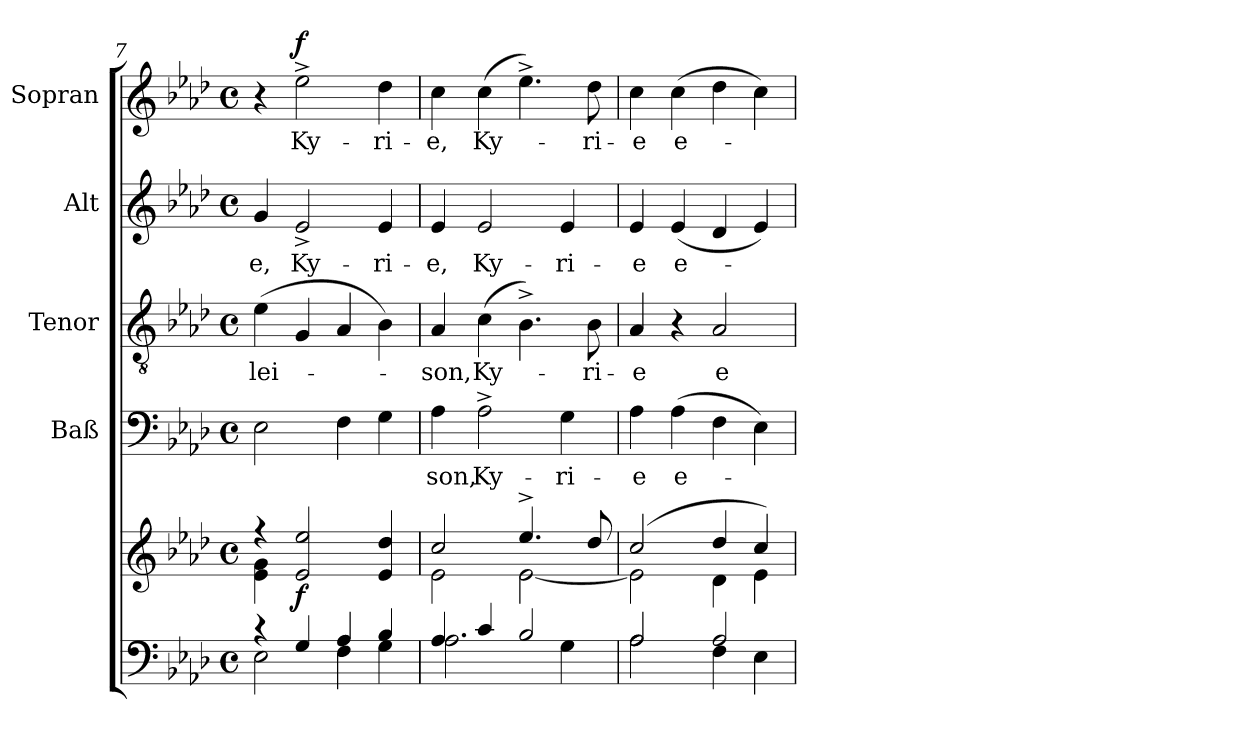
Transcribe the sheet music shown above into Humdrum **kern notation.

**kern	**kern	**dynam	**kern	**text	**kern	**text	**kern	**text	**kern	**text	**dynam
*part5	*part5	*part5	*part4	*part4	*part3	*part3	*part2	*part2	*part1	*part1	*part1
*staff6	*staff5	*staff5/6	*staff4	*staff4	*staff3	*staff3	*staff2	*staff2	*staff1	*staff1	*staff1
*	*	*	*I"Baß	*	*I"Tenor	*	*I"Alt	*	*I"Sopran	*	*
*	*	*	*I'Baß	*	*I'Ten	*	*I'Alt	*	*I'Sop	*	*
!!LO:LB:g=z
*clefF4	*clefG2	*	*clefF4	*	*clefGv2	*	*clefG2	*	*clefG2	*	*
*k[b-e-a-d-]	*k[b-e-a-d-]	*	*k[b-e-a-d-]	*	*k[b-e-a-d-]	*	*k[b-e-a-d-]	*	*k[b-e-a-d-]	*	*
*A-:	*A-:	*	*A-:	*	*A-:	*	*A-:	*	*A-:	*	*
*M4/4	*M4/4	*	*M4/4	*	*M4/4	*	*M4/4	*	*M4/4	*	*
*met(c)	*met(c)	*	*met(c)	*	*met(c)	*	*met(c)	*	*met(c)	*	*
=7	=7	=7	=7	=7	=7	=7	=7	=7	=7	=7	=7
*^	*^	*	*	*	*	*	*	*	*	*	*
!	!	!	!	!	!	!	!	!LO:LY:b	!	!LO:LY:b	!	!	!
4rc	2E-\	4rff	4e-\ 4g\	.	2E-\	.	(>4e-\	-lei-	4g/	-e,	4r	.	.
!	!	!	!	!LO:DY:b	!	!	!	!	!	!LO:LY:b	!	!LO:LY:b	!LO:DY:a
4G/	.	2e-/ 2ee-/	2.ryy	f	.	.	4G/	.	2e-^</	Ky-	2ee-^>\	Ky-	f
4A-/	4F\	.	.	.	4F\	.	4A-/	.	.	.	.	.	.
!	!	!	!	!	!	!	!	!	!	!LO:LY:b	!	!LO:LY:b	!
4B-/	4G\	4e-/ 4dd-/	.	.	4G\	.	4B-\)	.	4e-/	-ri-	4dd-\	-ri-	.
=8	=8	=8	=8	=8	=8	=8	=8	=8	=8	=8	=8	=8	=8
!	!	!	!	!	!	!LO:LY:b	!	!LO:LY:b	!	!LO:LY:b	!	!LO:LY:b	!
4A-/	2.A-\	2cc/	2e-\	.	4A-\	-son,	4A-/	-son,	4e-/	-e,	4cc\	-e,	.
!	!	!	!	!	!	!LO:LY:b	!	!LO:LY:b	!	!LO:LY:b	!	!LO:LY:b	!
4c/	.	.	.	.	2A-^>\	Ky-	(>4c\	Ky-	2e-/	Ky-	(>4cc\	Ky-	.
2B-/	.	4.ee-^>/	[<2e-\	.	.	.	4.B-^>\)	.	.	.	4.ee-^>\)	.	.
!	!	!	!	!	!	!LO:LY:b	!	!	!	!LO:LY:b	!	!	!
.	4G\	.	.	.	4G\	-ri-	.	.	4e-/	-ri-	.	.	.
!	!	!	!	!	!	!	!	!LO:LY:b	!	!	!	!LO:LY:b	!
.	.	8dd-/	.	.	.	.	8B-\	-ri-	.	.	8dd-\	-ri-	.
=9	=9	=9	=9	=9	=9	=9	=9	=9	=9	=9	=9	=9	=9
!	!	!	!	!	!	!LO:LY:b	!	!LO:LY:b	!	!LO:LY:b	!	!LO:LY:b	!
2A-/	2A-\	(>2cc/	2e-\]	.	4A-\	-e	4A-/	-e	4e-/	-e	4cc\	-e	.
!	!	!	!	!	!	!LO:LY:b	!	!	!	!LO:LY:b	!	!LO:LY:b	!
.	.	.	.	.	(>4A-\	e-	4r	.	(<4e-/	e-	(>4cc\	e-	.
!	!	!	!	!	!	!	!	!LO:LY:b	!	!	!	!	!
2A-/	4F\	4dd-/	4d-\	.	4F\	.	2A-/	e-	4d-/	.	4dd-\	.	.
.	4E-\	4cc/)	4e-\	.	4E-\)	.	.	.	4e-/)	.	4cc\)	.	.
*v	*v	*	*	*	*	*	*	*	*	*	*	*	*
*	*v	*v	*	*	*	*	*	*	*	*	*	*
=	=	=	=	=	=	=	=	=	=	=	=
*-	*-	*-	*-	*-	*-	*-	*-	*-	*-	*-	*-
